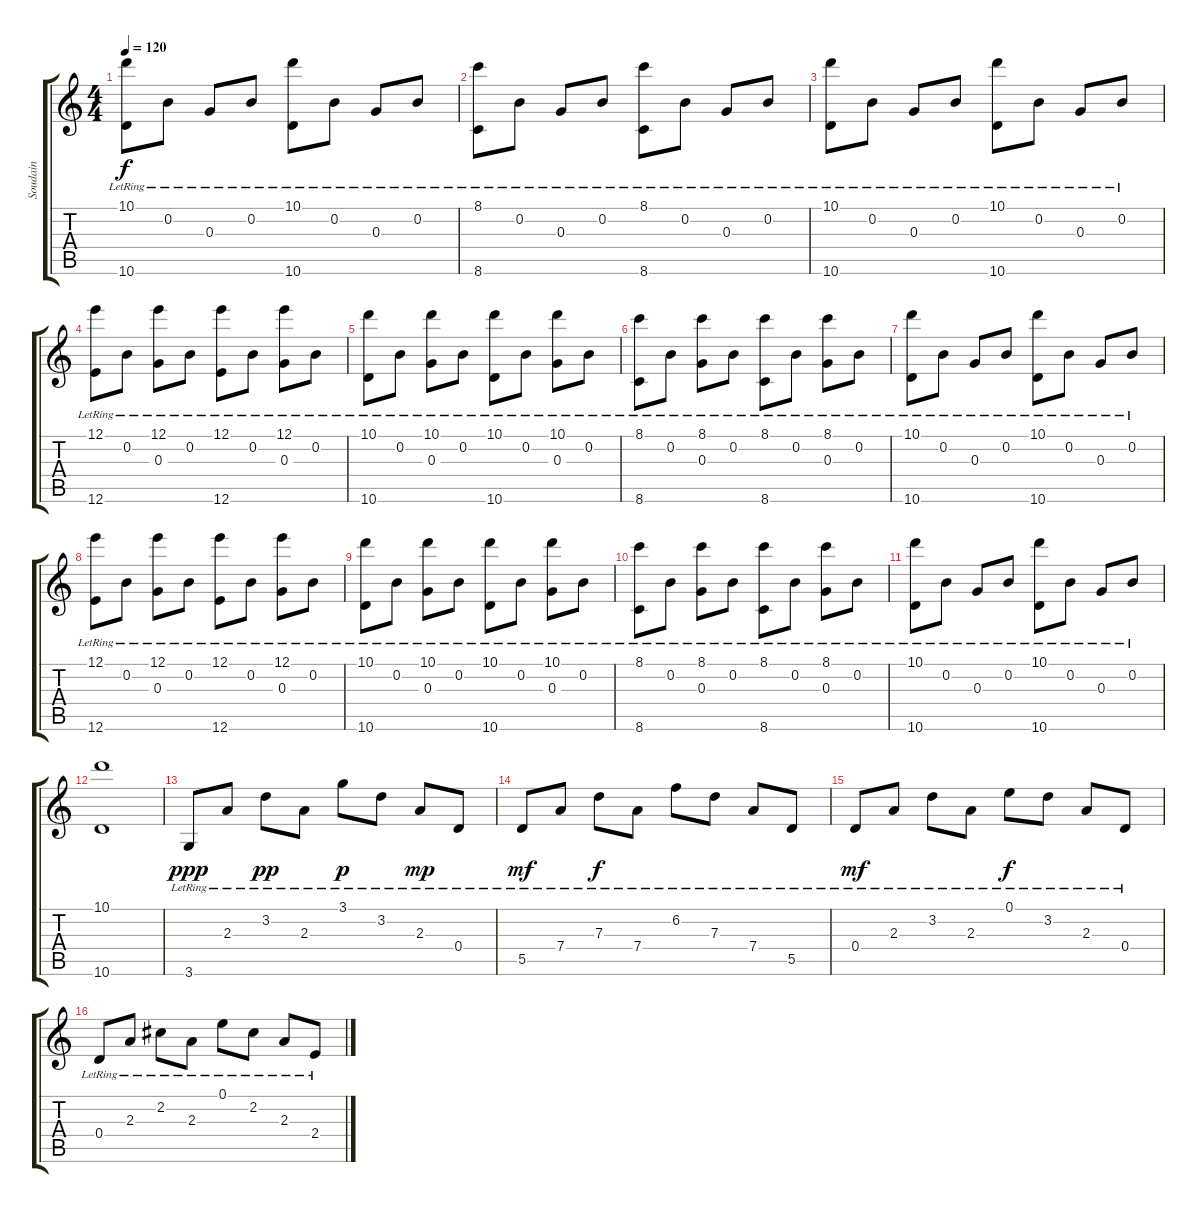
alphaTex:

\track ("Soudain" "Soudain") {instrument acousticguitarnylon}
\staff {score tabs}
\tuning (E4 B3 G3 D3 A2 E2) {hide}
\ts (4 4)
\tempo 120
\clef g2
\ks c
(10.1{lr} 10.6{lr}).8{dy f} 0.2{lr}.8 0.3{lr}.8 0.2{lr}.8 (10.1{lr} 10.6{lr}).8 0.2{lr}.8 0.3{lr}.8 0.2{lr}.8 |
(8.1{lr} 8.6{lr}).8 0.2{lr}.8 0.3{lr}.8 0.2{lr}.8 (8.1{lr} 8.6{lr}).8 0.2{lr}.8 0.3{lr}.8 0.2{lr}.8 |
(10.1{lr} 10.6{lr}).8 0.2{lr}.8 0.3{lr}.8 0.2{lr}.8 (10.1{lr} 10.6{lr}).8 0.2{lr}.8 0.3{lr}.8 0.2{lr}.8 |
(12.1{lr} 12.6{lr}).8 0.2{lr}.8 (12.1{lr} 0.3{lr}).8 0.2{lr}.8 (12.1{lr} 12.6{lr}).8 0.2{lr}.8 (12.1{lr} 0.3{lr}).8 0.2{lr}.8 |
(10.1{lr} 10.6{lr}).8 0.2{lr}.8 (10.1{lr} 0.3{lr}).8 0.2{lr}.8 (10.1{lr} 10.6{lr}).8 0.2{lr}.8 (10.1{lr} 0.3{lr}).8 0.2{lr}.8 |
(8.1{lr} 8.6{lr}).8 0.2{lr}.8 (8.1{lr} 0.3{lr}).8 0.2{lr}.8 (8.1{lr} 8.6{lr}).8 0.2{lr}.8 (8.1{lr} 0.3{lr}).8 0.2{lr}.8 |
(10.1{lr} 10.6{lr}).8 0.2{lr}.8 0.3{lr}.8 0.2{lr}.8 (10.1{lr} 10.6{lr}).8 0.2{lr}.8 0.3{lr}.8 0.2{lr}.8 |
(12.1{lr} 12.6{lr}).8 0.2{lr}.8 (12.1{lr} 0.3{lr}).8 0.2{lr}.8 (12.1{lr} 12.6{lr}).8 0.2{lr}.8 (12.1{lr} 0.3{lr}).8 0.2{lr}.8 |
(10.1{lr} 10.6{lr}).8 0.2{lr}.8 (10.1{lr} 0.3{lr}).8 0.2{lr}.8 (10.1{lr} 10.6{lr}).8 0.2{lr}.8 (10.1{lr} 0.3{lr}).8 0.2{lr}.8 |
(8.1{lr} 8.6{lr}).8 0.2{lr}.8 (8.1{lr} 0.3{lr}).8 0.2{lr}.8 (8.1{lr} 8.6{lr}).8 0.2{lr}.8 (8.1{lr} 0.3{lr}).8 0.2{lr}.8 |
(10.1{lr} 10.6{lr}).8 0.2{lr}.8 0.3{lr}.8 0.2{lr}.8 (10.1{lr} 10.6{lr}).8 0.2{lr}.8 0.3{lr}.8 0.2{lr}.8 |
(10.1 10.6).1 |
3.6{lr}.8{dy ppp} 2.3{lr}.8 3.2{lr}.8{dy pp} 2.3{lr}.8 3.1{lr}.8{dy p} 3.2{lr}.8 2.3{lr}.8{dy mp} 0.4{lr}.8 |
5.5{lr}.8{dy mf} 7.4{lr}.8 7.3{lr}.8{dy f} 7.4{lr}.8 6.2{lr}.8 7.3{lr}.8 7.4{lr}.8 5.5{lr}.8 |
0.4{lr}.8{dy mf} 2.3{lr}.8 3.2{lr}.8 2.3{lr}.8 0.1{lr}.8{dy f} 3.2{lr}.8 2.3{lr}.8 0.4{lr}.8 |
0.4{lr}.8 2.3{lr}.8 2.2{lr}.8 2.3{lr}.8 0.1{lr}.8 2.2{lr}.8 2.3{lr}.8 2.4{lr}.8
